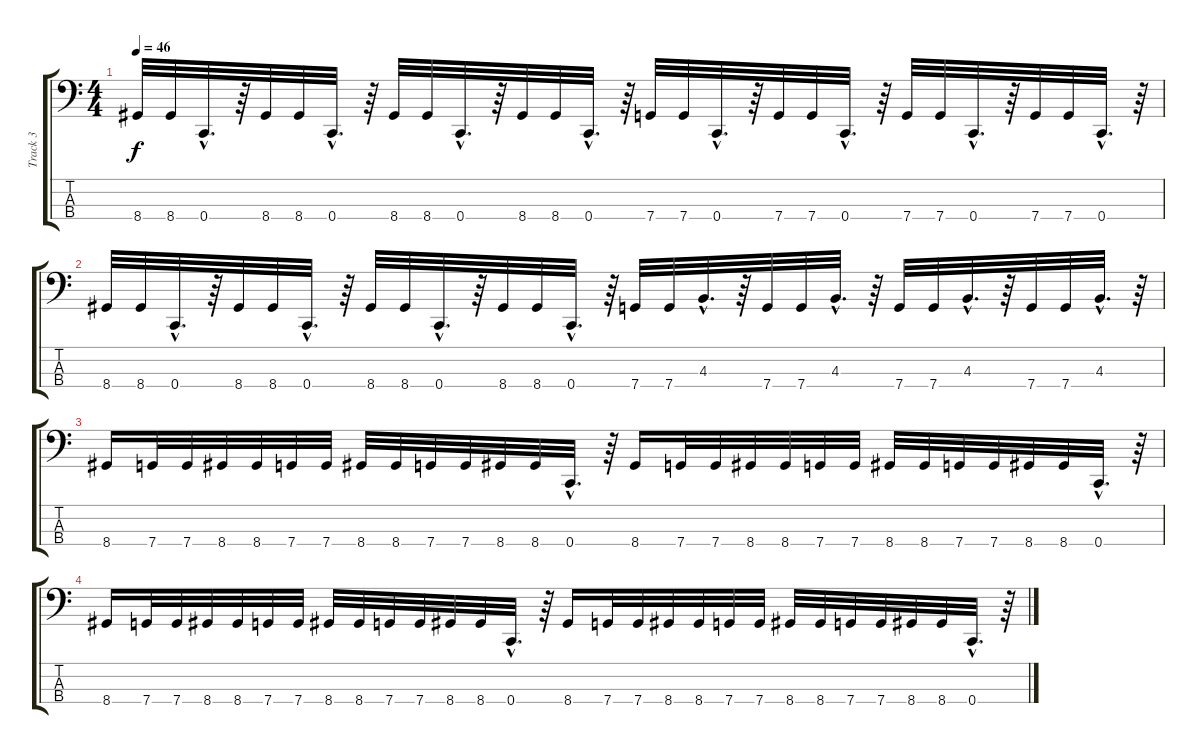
\track ("Track 3" "Track 3") {instrument electricbassfinger}
\staff {score tabs}
\tuning (F2 C2 G1 C1) {hide}
\ts (4 4)
\tempo 46
\clef f4
\ks c
8.4.32{dy f} 8.4.32 0.4{hac}.32{d} r.64 8.4.32 8.4.32 0.4{hac}.32{d} r.64 8.4.32 8.4.32 0.4{hac}.32{d} r.64 8.4.32 8.4.32 0.4{hac}.32{d} r.64 7.4.32 7.4.32 0.4{hac}.32{d} r.64 7.4.32 7.4.32 0.4{hac}.32{d} r.64 7.4.32 7.4.32 0.4{hac}.32{d} r.64 7.4.32 7.4.32 0.4{hac}.32{d} r.64 |
8.4.32 8.4.32 0.4{hac}.32{d} r.64 8.4.32 8.4.32 0.4{hac}.32{d} r.64 8.4.32 8.4.32 0.4{hac}.32{d} r.64 8.4.32 8.4.32 0.4{hac}.32{d} r.64 7.4.32 7.4.32 4.3{hac}.32{d} r.64 7.4.32 7.4.32 4.3{hac}.32{d} r.64 7.4.32 7.4.32 4.3{hac}.32{d} r.64 7.4.32 7.4.32 4.3{hac}.32{d} r.64 |
8.4.16 7.4.32 7.4.32 8.4.32 8.4.32 7.4.32 7.4.32 8.4.32 8.4.32 7.4.32 7.4.32 8.4.32 8.4.32 0.4{hac}.32{d} r.64 8.4.16 7.4.32 7.4.32 8.4.32 8.4.32 7.4.32 7.4.32 8.4.32 8.4.32 7.4.32 7.4.32 8.4.32 8.4.32 0.4{hac}.32{d} r.64 |
8.4.16 7.4.32 7.4.32 8.4.32 8.4.32 7.4.32 7.4.32 8.4.32 8.4.32 7.4.32 7.4.32 8.4.32 8.4.32 0.4{hac}.32{d} r.64 8.4.16 7.4.32 7.4.32 8.4.32 8.4.32 7.4.32 7.4.32 8.4.32 8.4.32 7.4.32 7.4.32 8.4.32 8.4.32 0.4{hac}.32{d} r.64
